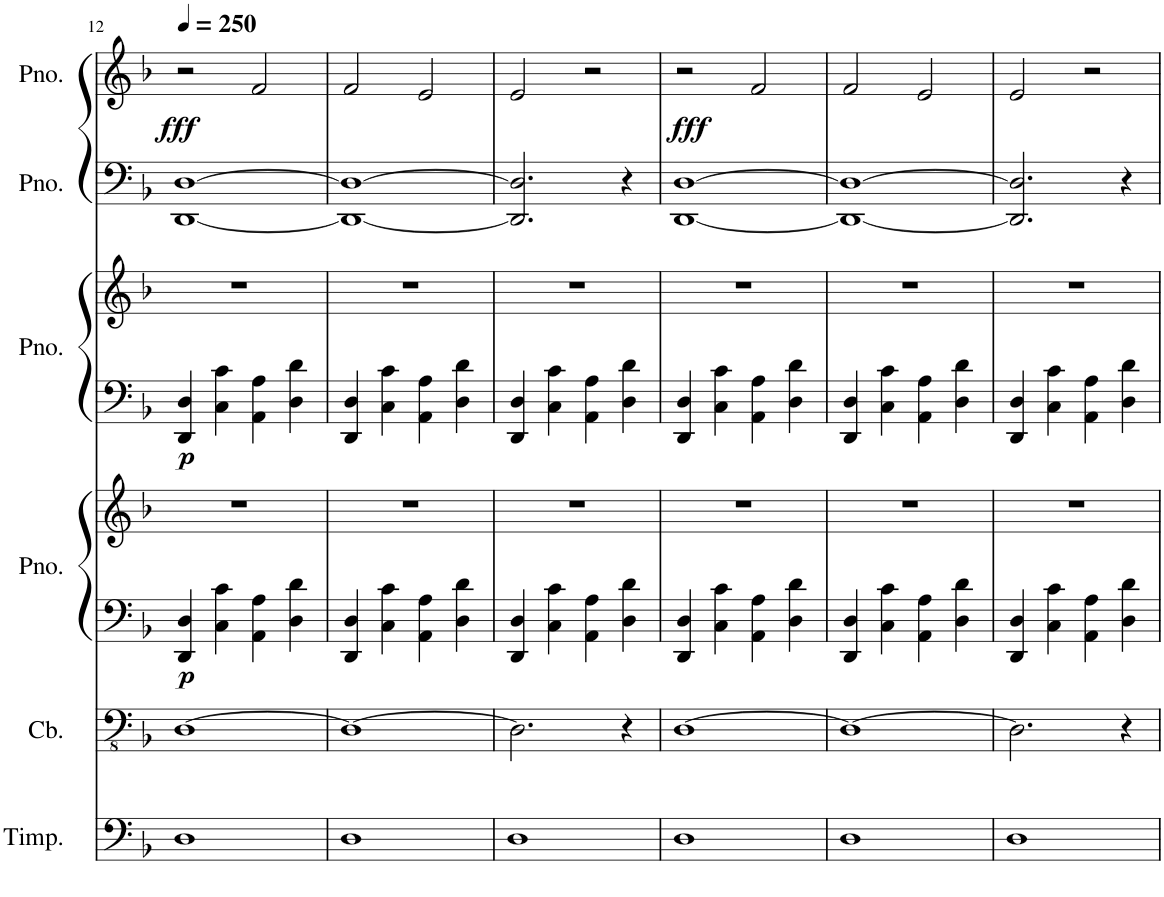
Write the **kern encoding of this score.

**kern	**kern	**kern	**kern	**dynam	**kern	**kern	**dynam	**kern	**kern	**dynam
*part6	*part5	*part4	*part4	*part4	*part3	*part3	*part3	*part2	*part1	*part1
*staff8	*staff7	*staff6	*staff5	*staff5/6	*staff4	*staff3	*staff3/4	*staff2	*staff1	*staff1
*I"Timpani	*I"Double Bass	*I"Piano	*	*	*I"Piano	*	*	*I"Piano	*I"Piano	*
*I'Timp.	*	*I'Pno.	*	*	*I'Pno.	*	*	*I'Pno.	*I'Pno.	*
!!LO:PB:g=z
*clefF4	*clefFv4	*clefF4	*clefG2	*	*clefF4	*clefG2	*	*clefF4	*clefG2	*
*	*Trd7c12	*	*	*	*	*	*	*	*	*
*k[b-]	*k[b-]	*k[b-]	*k[b-]	*	*k[b-]	*k[b-]	*	*k[b-]	*k[b-]	*
*M4/4	*M4/4	*M4/4	*M4/4	*	*M4/4	*M4/4	*	*M4/4	*M4/4	*
*MM250	*MM250	*MM250	*MM250	*	*MM250	*MM250	*	*MM250	*MM250	*
=12	=12	=12	=12	=12	=12	=12	=12	=12	=12	=12
!	!	!	!	!LO:DY:b=2	!	!	!LO:DY:b=2	!	!	!LO:DY:b
1D	[1DD	4DD/ 4D/	1r	p	4DD/ 4D/	1r	p	[1DD [1D	2r	fff
.	.	4C\ 4c\	.	.	4C\ 4c\	.	.	.	.	.
.	.	4AA\ 4A\	.	.	4AA\ 4A\	.	.	.	2f/	.
.	.	4D\ 4d\	.	.	4D\ 4d\	.	.	.	.	.
=13	=13	=13	=13	=13	=13	=13	=13	=13	=13	=13
1D	1DD_	4DD/ 4D/	1r	.	4DD/ 4D/	1r	.	[1DD [1D	2f/	.
.	.	4C\ 4c\	.	.	4C\ 4c\	.	.	.	.	.
.	.	4AA\ 4A\	.	.	4AA\ 4A\	.	.	.	2e/	.
.	.	4D\ 4d\	.	.	4D\ 4d\	.	.	.	.	.
=14	=14	=14	=14	=14	=14	=14	=14	=14	=14	=14
1D	2.DD\]	4DD/ 4D/	1r	.	4DD/ 4D/	1r	.	2.DD/ 2.D/	2e/	.
.	.	4C\ 4c\	.	.	4C\ 4c\	.	.	.	.	.
.	.	4AA\ 4A\	.	.	4AA\ 4A\	.	.	.	2r	.
.	4r	4D\ 4d\	.	.	4D\ 4d\	.	.	4r	.	.
=15	=15	=15	=15	=15	=15	=15	=15	=15	=15	=15
!	!	!	!	!	!	!	!	!	!	!LO:DY:b
1D	[1DD	4DD/ 4D/	1r	.	4DD/ 4D/	1r	.	[1DD [1D	2r	fff
.	.	4C\ 4c\	.	.	4C\ 4c\	.	.	.	.	.
.	.	4AA\ 4A\	.	.	4AA\ 4A\	.	.	.	2f/	.
.	.	4D\ 4d\	.	.	4D\ 4d\	.	.	.	.	.
=16	=16	=16	=16	=16	=16	=16	=16	=16	=16	=16
1D	1DD_	4DD/ 4D/	1r	.	4DD/ 4D/	1r	.	[1DD [1D	2f/	.
.	.	4C\ 4c\	.	.	4C\ 4c\	.	.	.	.	.
.	.	4AA\ 4A\	.	.	4AA\ 4A\	.	.	.	2e/	.
.	.	4D\ 4d\	.	.	4D\ 4d\	.	.	.	.	.
=17	=17	=17	=17	=17	=17	=17	=17	=17	=17	=17
1D	2.DD\]	4DD/ 4D/	1r	.	4DD/ 4D/	1r	.	2.DD/ 2.D/	2e/	.
.	.	4C\ 4c\	.	.	4C\ 4c\	.	.	.	.	.
.	.	4AA\ 4A\	.	.	4AA\ 4A\	.	.	.	2r	.
.	4r	4D\ 4d\	.	.	4D\ 4d\	.	.	4r	.	.
=	=	=	=	=	=	=	=	=	=	=
*-	*-	*-	*-	*-	*-	*-	*-	*-	*-	*-
